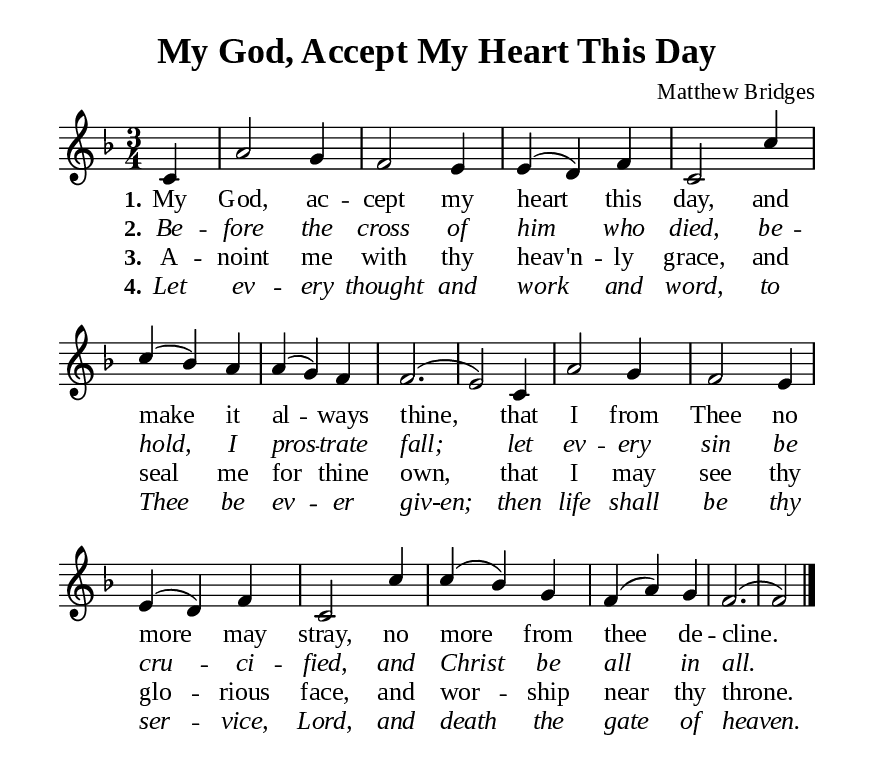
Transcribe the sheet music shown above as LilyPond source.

\version "2.18.2"

\header {
  title = "My God, Accept My Heart This Day"
  composer = "Matthew Bridges"
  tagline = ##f
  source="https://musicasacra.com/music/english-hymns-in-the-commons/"
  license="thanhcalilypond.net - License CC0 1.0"
}

global= {
  \key f \major
  \time 3/4
  \override Score.BarNumber.break-visibility = ##(#f #f #f)
  \override Lyrics.LyricSpace.minimum-distance = #3.0
}

\paper {
  #(set-paper-size "a5")
  top-margin = 10\mm
  bottom-margin = 10\mm
  left-margin = 10\mm
  right-margin = 10\mm
  indent = #0
  #(define fonts
	 (make-pango-font-tree "Liberation Serif"
	 		       "Liberation Serif"
			       "Liberation Serif"
			       (/ 20 20)))
  system-system-spacing = #'((basic-distance . 3) (padding . 3))
}

printItalic = \with {
  \override LyricText.font-shape = #'italic
}

% Verse music
musicVerseSoprano = \relative c' {
                    \partial 4 c4 |
  %{	01	%} a'2 g4 |
  %{	02	%} f2 e4 |
  %{	03	%} e (d) f |
  %{	04	%} c2 c'4 |
  %{	05	%} c (bes) a |
  %{	06	%} a (g) f |
  %{	07	%} f2. ( |
  %{	08	%} e2) c4 |
  %{	09	%} a'2 g4 |
  %{	10	%} f2 e4 |
  %{	11	%} e (d) f |
  %{	12	%} c2 c'4 |
  %{	13	%} c (bes) g |
  %{	14	%} f (a) g |
  %{	15	%} f2. ( |
                    f2) \bar "|."
}

% Verse lyrics
verseOne = \lyricmode {
  \set stanza = #"1."
  My God, ac -- cept my heart this day, and make it al -- ways thine,
  that I from Thee no more may stray,
  no more from thee de -- cline.
}

verseTwo = \lyricmode {
  \set stanza = #"2."
  Be -- fore the cross of him who died, be -- hold, I pros -- trate fall;
  let ev -- ery sin be cru -- ci -- fied, and Christ be all in all.
}

verseThree = \lyricmode {
  \set stanza = #"3."
  A -- noint me with thy heav'n -- ly grace, and seal me for thine own,
  that I may see thy glo -- rious face, and wor -- ship near thy throne.
}

verseFour = \lyricmode {
  \set stanza = #"4."
  Let ev -- ery thought and work and word, to Thee be ev -- er giv-en;
  then life shall be thy ser -- vice, Lord, and death the gate of heaven.
}

% Layout
\score {
    \new ChoirStaff <<
      \new Staff <<
        \clef "treble"
        \new Voice = "sopranos" { \global \stemUp \slurUp \musicVerseSoprano }
      >>
      \new Lyrics \lyricsto sopranos \verseOne
      \new Lyrics \printItalic \lyricsto sopranos \verseTwo
      \new Lyrics \lyricsto sopranos \verseThree
      \new Lyrics \printItalic \lyricsto sopranos \verseFour
    >>
}
